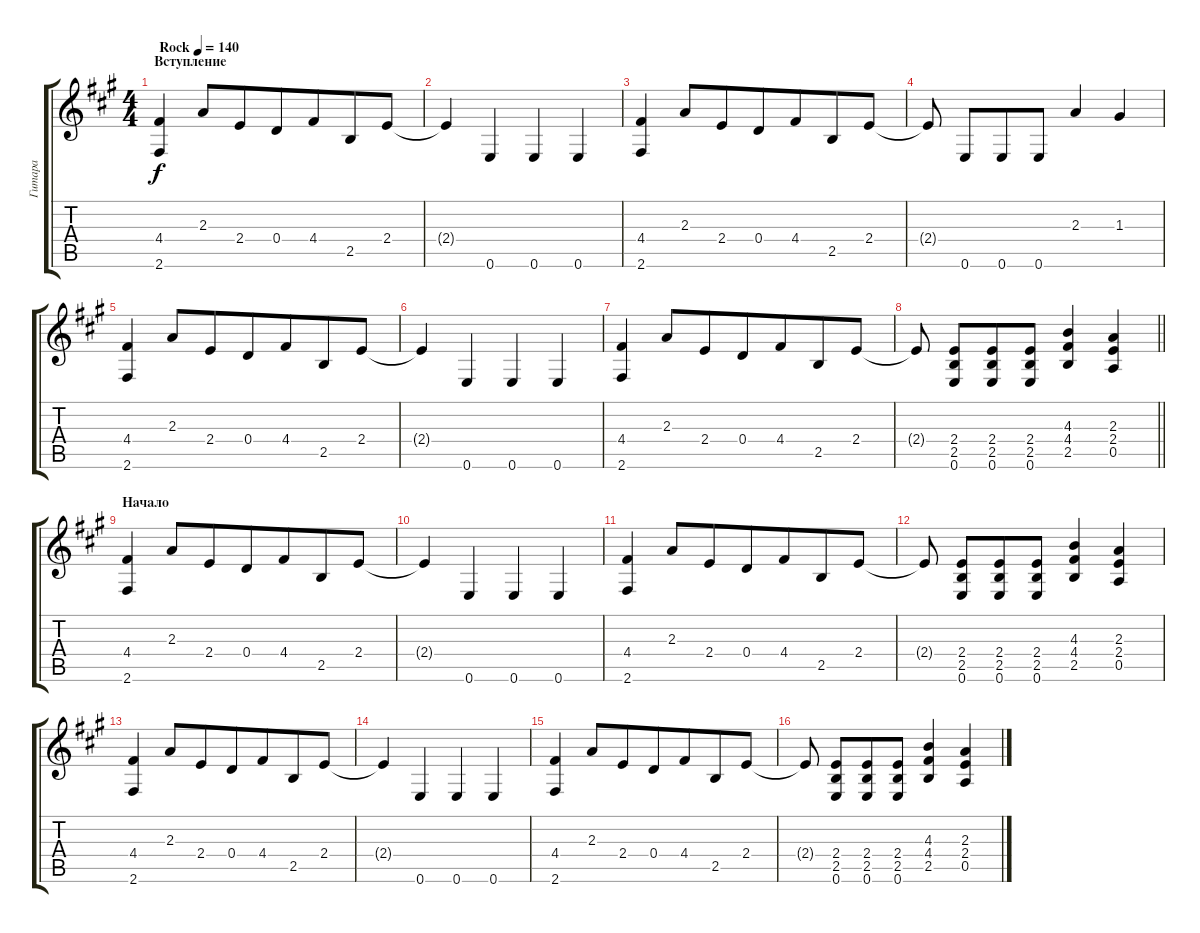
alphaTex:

\track ("Гитара" "Гитара") {instrument electricguitarclean}
\staff {score tabs}
\tuning (E4 B3 G3 D3 A2 E2) {hide}
\ts (4 4)
\section ("" "Вступление")
\tempo (140 "Rock")
\clef g2
\ks f#minor
(4.4 2.6).4{dy f instrument electricguitarclean} 2.3.8 2.4.8{beam merge} 0.4.8 4.4.8{beam merge} 2.5.8 2.4.8 |
2.4{t}.4 0.6.4 0.6.4 0.6.4 |
(4.4 2.6).4 2.3.8 2.4.8{beam merge} 0.4.8 4.4.8{beam merge} 2.5.8 2.4.8 |
2.4{t}.8{beam split} 0.6.8{beam merge} 0.6.8 0.6.8 2.3.4 1.3.4 |
(4.4 2.6).4 2.3.8 2.4.8{beam merge} 0.4.8 4.4.8{beam merge} 2.5.8 2.4.8 |
2.4{t}.4 0.6.4 0.6.4 0.6.4 |
(4.4 2.6).4 2.3.8 2.4.8{beam merge} 0.4.8 4.4.8{beam merge} 2.5.8 2.4.8 |
\barLineRight lightlight
2.4{t}.8{beam split} (2.4 2.5 0.6).8{beam merge} (2.4 2.5 0.6).8 (2.4 2.5 0.6).8 (4.3 4.4 2.5).4 (2.3 2.4 0.5).4 |
\section ("" "Начало")
(4.4 2.6).4 2.3.8 2.4.8{beam merge} 0.4.8 4.4.8{beam merge} 2.5.8 2.4.8 |
2.4{t}.4 0.6.4 0.6.4 0.6.4 |
(4.4 2.6).4 2.3.8 2.4.8{beam merge} 0.4.8 4.4.8{beam merge} 2.5.8 2.4.8 |
2.4{t}.8{beam split} (2.4 2.5 0.6).8{beam merge} (2.4 2.5 0.6).8 (2.4 2.5 0.6).8 (4.3 4.4 2.5).4 (2.3 2.4 0.5).4 |
(4.4 2.6).4 2.3.8 2.4.8{beam merge} 0.4.8 4.4.8{beam merge} 2.5.8 2.4.8 |
2.4{t}.4 0.6.4 0.6.4 0.6.4 |
(4.4 2.6).4 2.3.8 2.4.8{beam merge} 0.4.8 4.4.8{beam merge} 2.5.8 2.4.8 |
2.4{t}.8{beam split} (2.4 2.5 0.6).8{beam merge} (2.4 2.5 0.6).8 (2.4 2.5 0.6).8 (4.3 4.4 2.5).4 (2.3 2.4 0.5).4
